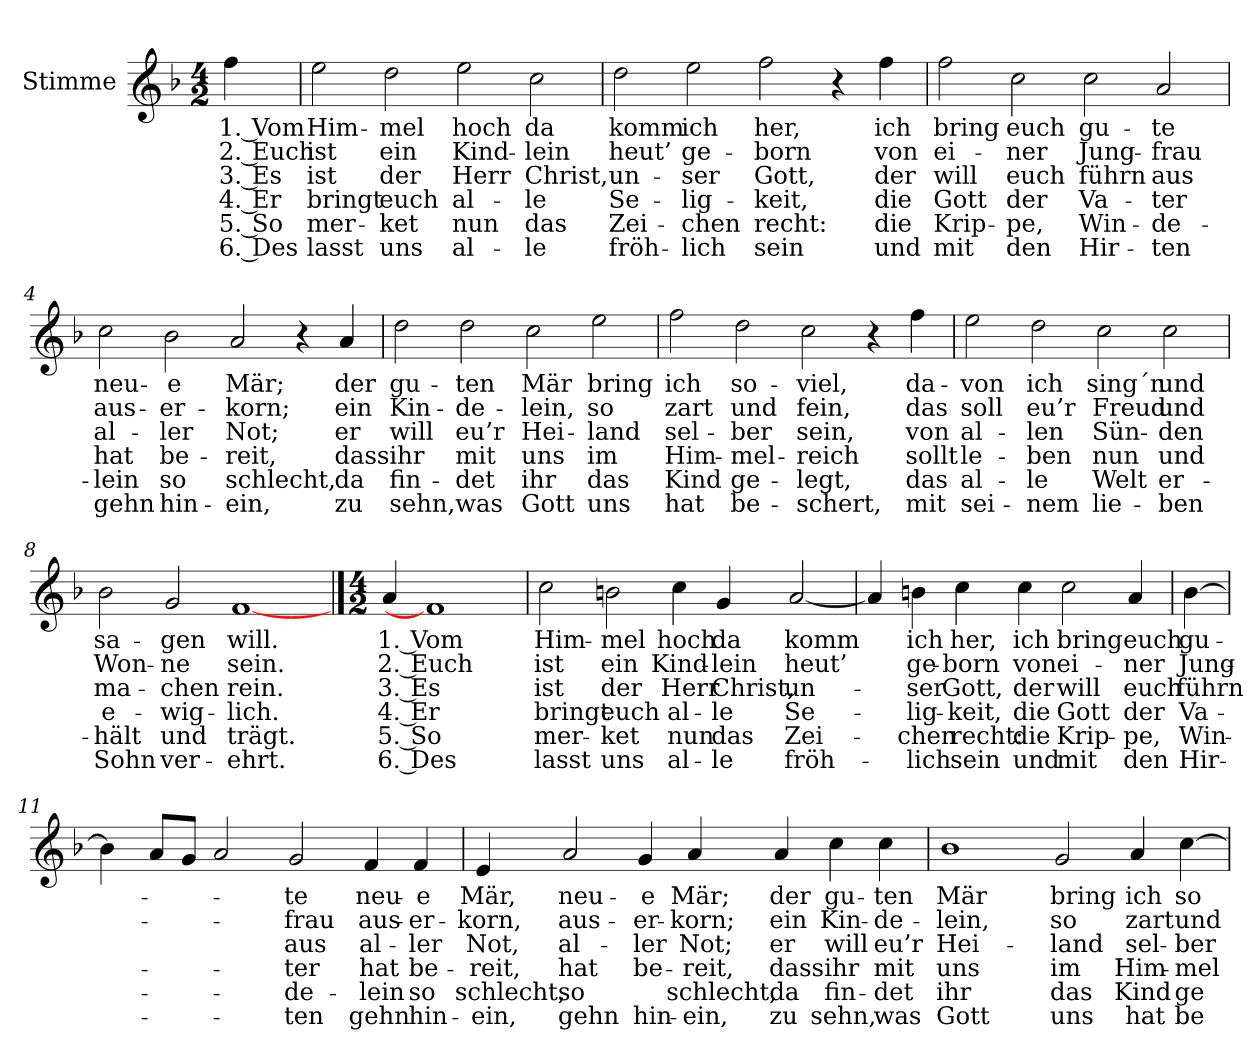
**kern	**text	**text	**text	**text	**text	**text
*part1	*part1	*part1	*part1	*part1	*part1	*part1
*staff1	*staff1	*staff1	*staff1	*staff1	*staff1	*staff1
*I"Stimme	*	*	*	*	*	*
*clefG2	*	*	*	*	*	*
*k[b-]	*	*	*	*	*	*
*M4/2	*	*	*	*	*	*
=	=	=	=	=	=	=
!	!LO:LY:b	!LO:LY:b	!LO:LY:b	!LO:LY:b	!LO:LY:b	!LO:LY:b
4ff\	1. Vom	2. Euch	3. Es	4. Er	5. So	6. Des
=1	=1	=1	=1	=1	=1	=1
!	!LO:LY:b	!LO:LY:b	!LO:LY:b	!LO:LY:b	!LO:LY:b	!LO:LY:b
2ee\	Him-	ist	ist	bringt	mer-	lasst
!	!LO:LY:b	!LO:LY:b	!LO:LY:b	!LO:LY:b	!LO:LY:b	!LO:LY:b
2dd\	-mel	ein	der	euch	-ket	uns
!	!LO:LY:b	!LO:LY:b	!LO:LY:b	!LO:LY:b	!LO:LY:b	!LO:LY:b
2ee\	hoch	Kind-	Herr	al-	nun	al-
!	!LO:LY:b	!LO:LY:b	!LO:LY:b	!LO:LY:b	!LO:LY:b	!LO:LY:b
2cc\	da	-lein	Christ,	-le	das	-le
=2	=2	=2	=2	=2	=2	=2
!	!LO:LY:b	!LO:LY:b	!LO:LY:b	!LO:LY:b	!LO:LY:b	!LO:LY:b
2dd\	komm	heut’	un-	Se-	Zei-	fröh-
!	!LO:LY:b	!LO:LY:b	!LO:LY:b	!LO:LY:b	!LO:LY:b	!LO:LY:b
2ee\	ich	ge-	-ser	-lig-	-chen	-lich
!	!LO:LY:b	!LO:LY:b	!LO:LY:b	!LO:LY:b	!LO:LY:b	!LO:LY:b
2ff\	her,	-born	Gott,	-keit,	recht:	sein
4r	.	.	.	.	.	.
!	!LO:LY:b	!LO:LY:b	!LO:LY:b	!LO:LY:b	!LO:LY:b	!LO:LY:b
4ff\	ich	von	der	die	die	und
=3	=3	=3	=3	=3	=3	=3
!	!LO:LY:b	!LO:LY:b	!LO:LY:b	!LO:LY:b	!LO:LY:b	!LO:LY:b
2ff\	bring	ei-	will	Gott	Krip-	mit
!	!LO:LY:b	!LO:LY:b	!LO:LY:b	!LO:LY:b	!LO:LY:b	!LO:LY:b
2cc\	euch	-ner	euch	der	-pe,	den
!	!LO:LY:b	!LO:LY:b	!LO:LY:b	!LO:LY:b	!LO:LY:b	!LO:LY:b
2cc\	gu-	Jung-	führn	Va-	Win-	Hir-
!	!LO:LY:b	!LO:LY:b	!LO:LY:b	!LO:LY:b	!LO:LY:b	!LO:LY:b
2a/	-te	-frau	aus	-ter	-de-	-ten
!!LO:LB:g=z
=4	=4	=4	=4	=4	=4	=4
!	!LO:LY:b	!LO:LY:b	!LO:LY:b	!LO:LY:b	!LO:LY:b	!LO:LY:b
2cc\	neu-	aus-	al-	hat	-lein	gehn
!	!LO:LY:b	!LO:LY:b	!LO:LY:b	!LO:LY:b	!LO:LY:b	!LO:LY:b
2b-\	-e	-er-	-ler	be-	so	hin-
!	!LO:LY:b	!LO:LY:b	!LO:LY:b	!LO:LY:b	!LO:LY:b	!LO:LY:b
2a/	Mär;	-korn;	Not;	-reit,	schlecht,	-ein,
4r	.	.	.	.	.	.
!	!LO:LY:b	!LO:LY:b	!LO:LY:b	!LO:LY:b	!LO:LY:b	!LO:LY:b
4a/	der	ein	er	dass	da	zu
=5	=5	=5	=5	=5	=5	=5
!	!LO:LY:b	!LO:LY:b	!LO:LY:b	!LO:LY:b	!LO:LY:b	!LO:LY:b
2dd\	gu-	Kin-	will	ihr	fin-	sehn,
!	!LO:LY:b	!LO:LY:b	!LO:LY:b	!LO:LY:b	!LO:LY:b	!LO:LY:b
2dd\	-ten	-de-	eu’r	mit	-det	was
!	!LO:LY:b	!LO:LY:b	!LO:LY:b	!LO:LY:b	!LO:LY:b	!LO:LY:b
2cc\	Mär	-lein,	Hei-	uns	ihr	Gott
!	!LO:LY:b	!LO:LY:b	!LO:LY:b	!LO:LY:b	!LO:LY:b	!LO:LY:b
2ee\	bring	so	-land	im	das	uns
=6	=6	=6	=6	=6	=6	=6
!	!LO:LY:b	!LO:LY:b	!LO:LY:b	!LO:LY:b	!LO:LY:b	!LO:LY:b
2ff\	ich	zart	sel-	Him-	Kind	hat
!	!LO:LY:b	!LO:LY:b	!LO:LY:b	!LO:LY:b	!LO:LY:b	!LO:LY:b
2dd\	so-	und	-ber	-mel-	ge-	be-
!	!LO:LY:b	!LO:LY:b	!LO:LY:b	!LO:LY:b	!LO:LY:b	!LO:LY:b
2cc\	-viel,	fein,	sein,	-reich	-legt,	-schert,
4r	.	.	.	.	.	.
!	!LO:LY:b	!LO:LY:b	!LO:LY:b	!LO:LY:b	!LO:LY:b	!LO:LY:b
4ff\	da-	das	von	sollt	das	mit
!!LO:LB:g=z
=7	=7	=7	=7	=7	=7	=7
!	!LO:LY:b	!LO:LY:b	!LO:LY:b	!LO:LY:b	!LO:LY:b	!LO:LY:b
2ee\	-von	soll	al-	le-	al-	sei-
!	!LO:LY:b	!LO:LY:b	!LO:LY:b	!LO:LY:b	!LO:LY:b	!LO:LY:b
2dd\	ich	eu’r	-len	-ben	-le	-nem
!	!LO:LY:b	!LO:LY:b	!LO:LY:b	!LO:LY:b	!LO:LY:b	!LO:LY:b
2cc\	sing´n	Freud	Sün-	nun	Welt	lie-
!	!LO:LY:b	!LO:LY:b	!LO:LY:b	!LO:LY:b	!LO:LY:b	!LO:LY:b
2cc\	und	und	-den	und	er-	-ben
=8	=8	=8	=8	=8	=8	=8
!	!LO:LY:b	!LO:LY:b	!LO:LY:b	!LO:LY:b	!LO:LY:b	!LO:LY:b
2b-\	sa-	Won-	ma-	e-	-hält	Sohn
!	!LO:LY:b	!LO:LY:b	!LO:LY:b	!LO:LY:b	!LO:LY:b	!LO:LY:b
2g/	-gen	-ne	-chen	-wig-	und	ver-
!	!LO:LY:b	!LO:LY:b	!LO:LY:b	!LO:LY:b	!LO:LY:b	!LO:LY:b
[1f	will.	sein.	rein.	-lich.	trägt.	-ehrt.
!!LO:PB:g=z
==8X1	==8X1	==8X1	==8X1	==8X1	==8X1	==8X1
*M4/2	*	*	*	*	*	*
!	!LO:LY:b	!LO:LY:b	!LO:LY:b	!LO:LY:b	!LO:LY:b	!LO:LY:b
4a/	1. Vom	2. Euch	3. Es	4. Er	5. So	6. Des
1f]	.	.	.	.	.	.
=9	=9	=9	=9	=9	=9	=9
!	!LO:LY:b	!LO:LY:b	!LO:LY:b	!LO:LY:b	!LO:LY:b	!LO:LY:b
2cc\	Him-	ist	ist	bringt	mer-	lasst
!	!LO:LY:b	!LO:LY:b	!LO:LY:b	!LO:LY:b	!LO:LY:b	!LO:LY:b
2bn\	-mel	ein	der	euch	-ket	uns
!	!LO:LY:b	!LO:LY:b	!LO:LY:b	!LO:LY:b	!LO:LY:b	!LO:LY:b
4cc\	hoch	Kind-	Herr	al-	nun	al-
!	!LO:LY:b	!LO:LY:b	!LO:LY:b	!LO:LY:b	!LO:LY:b	!LO:LY:b
4g/	da	-lein	Christ,	-le	das	-le
!	!LO:LY:b	!LO:LY:b	!LO:LY:b	!LO:LY:b	!LO:LY:b	!LO:LY:b
[2a/	komm	heut’	un-	Se-	Zei-	fröh-
=10	=10	=10	=10	=10	=10	=10
4a/]	.	.	.	.	.	.
!	!LO:LY:b	!LO:LY:b	!LO:LY:b	!LO:LY:b	!LO:LY:b	!LO:LY:b
4bn\	ich	ge-	-ser	-lig-	-chen	-lich
!	!LO:LY:b	!LO:LY:b	!LO:LY:b	!LO:LY:b	!LO:LY:b	!LO:LY:b
4cc\	her,	-born	Gott,	-keit,	recht:	sein
!	!LO:LY:b	!LO:LY:b	!LO:LY:b	!LO:LY:b	!LO:LY:b	!LO:LY:b
4cc\	ich	von	der	die	die	und
!	!LO:LY:b	!LO:LY:b	!LO:LY:b	!LO:LY:b	!LO:LY:b	!LO:LY:b
2cc\	bring	ei-	will	Gott	Krip-	mit
!	!LO:LY:b	!LO:LY:b	!LO:LY:b	!LO:LY:b	!LO:LY:b	!LO:LY:b
4a/	euch	-ner	euch	der	-pe,	den
!!LO:LB:g=z
=10X2	=10X2	=10X2	=10X2	=10X2	=10X2	=10X2
!	!LO:LY:b	!LO:LY:b	!LO:LY:b	!LO:LY:b	!LO:LY:b	!LO:LY:b
[4b-\	gu-	Jung-	-führn	Va-	Win-	Hir-
=11	=11	=11	=11	=11	=11	=11
4b-\]	.	.	.	.	.	.
8a/L	.	.	.	.	.	.
8g/J	.	.	.	.	.	.
2a/	.	.	.	.	.	.
!	!LO:LY:b	!LO:LY:b	!LO:LY:b	!LO:LY:b	!LO:LY:b	!LO:LY:b
2g/	-te	-frau	aus	-ter	-de-	-ten
!	!LO:LY:b	!LO:LY:b	!LO:LY:b	!LO:LY:b	!LO:LY:b	!LO:LY:b
4f/	neu-	aus-	al-	hat	-lein	gehn
!	!LO:LY:b	!LO:LY:b	!LO:LY:b	!LO:LY:b	!LO:LY:b	!LO:LY:b
4f/	-e	-er-	-ler	be-	so	hin-
=12	=12	=12	=12	=12	=12	=12
!	!LO:LY:b	!LO:LY:b	!LO:LY:b	!LO:LY:b	!LO:LY:b	!LO:LY:b
4e/	Mär,	-korn,	Not,	-reit,	schlecht,	-ein,
!	!LO:LY:b	!LO:LY:b	!LO:LY:b	!LO:LY:b	!LO:LY:b	!LO:LY:b
2a/	neu-	aus-	al-	hat	so	gehn
!	!LO:LY:b	!LO:LY:b	!LO:LY:b	!LO:LY:b	!	!LO:LY:b
4g/	-e	-er-	-ler	be-	.	hin-
!	!LO:LY:b	!LO:LY:b	!LO:LY:b	!LO:LY:b	!LO:LY:b	!LO:LY:b
4a/	Mär;	-korn;	Not;	-reit,	schlecht,	-ein,
!	!LO:LY:b	!LO:LY:b	!LO:LY:b	!LO:LY:b	!LO:LY:b	!LO:LY:b
4a/	der	ein	er	dass	da	zu
!	!LO:LY:b	!LO:LY:b	!LO:LY:b	!LO:LY:b	!LO:LY:b	!LO:LY:b
4cc\	gu-	Kin-	will	ihr	fin-	sehn,
!	!LO:LY:b	!LO:LY:b	!LO:LY:b	!LO:LY:b	!LO:LY:b	!LO:LY:b
4cc\	-ten	-de-	eu’r	mit	-det	was
!!LO:LB:g=z
=13	=13	=13	=13	=13	=13	=13
!	!LO:LY:b	!LO:LY:b	!LO:LY:b	!LO:LY:b	!LO:LY:b	!LO:LY:b
1b-	Mär	-lein,	Hei-	uns	ihr	Gott
!	!LO:LY:b	!LO:LY:b	!LO:LY:b	!LO:LY:b	!LO:LY:b	!LO:LY:b
2g/	bring	so	-land	im	das	uns
!	!LO:LY:b	!LO:LY:b	!LO:LY:b	!LO:LY:b	!LO:LY:b	!LO:LY:b
4a/	ich	zart	sel-	Him-	Kind	hat
!	!LO:LY:b	!LO:LY:b	!LO:LY:b	!LO:LY:b	!LO:LY:b	!LO:LY:b
[4cc\	-so	und	-ber	-mel-	ge-	be-
=	=	=	=	=	=	=
*-	*-	*-	*-	*-	*-	*-
